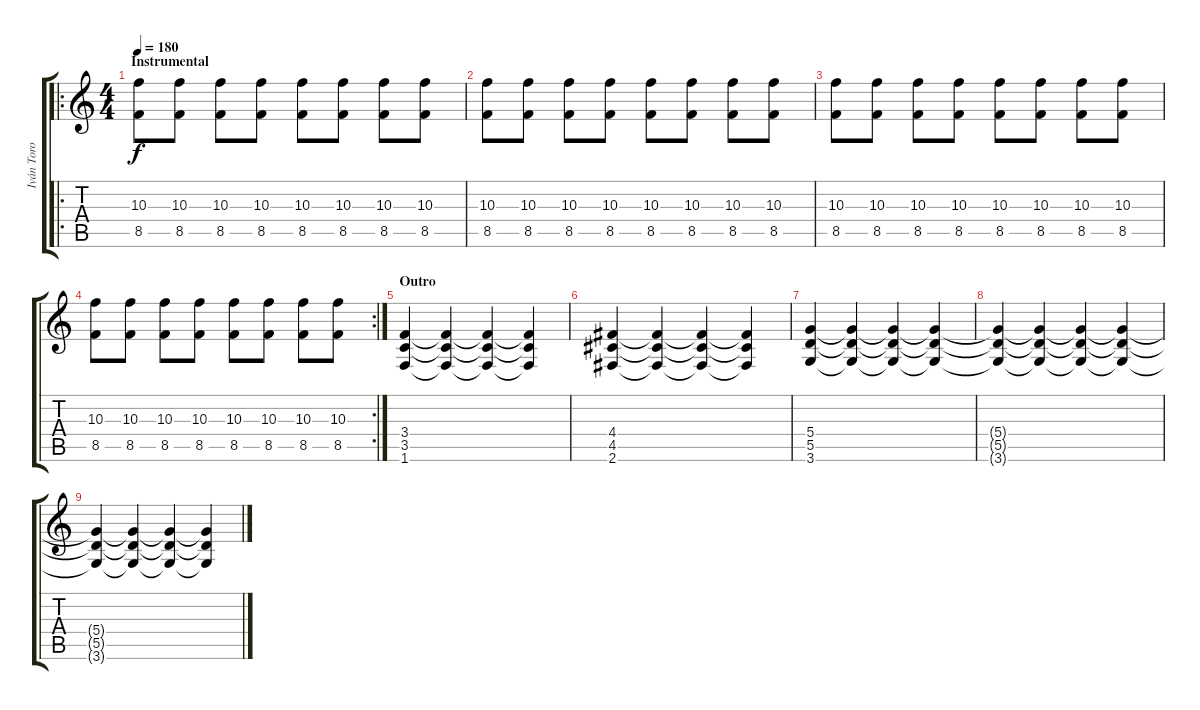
\track ("Iván Toro (guitarra principal)" "Iván Toro ") {instrument distortionguitar}
\staff {score tabs}
\tuning (E4 B3 G3 D3 A2 E2) {hide}
\ro
\ts (4 4)
\section ("" "Instrumental")
\tempo 180
\clef g2
\ks c
(10.3 8.5).8{dy f} (10.3 8.5).8 (10.3 8.5).8 (10.3 8.5).8 (10.3 8.5).8 (10.3 8.5).8 (10.3 8.5).8 (10.3 8.5).8 |
(10.3 8.5).8 (10.3 8.5).8 (10.3 8.5).8 (10.3 8.5).8 (10.3 8.5).8 (10.3 8.5).8 (10.3 8.5).8 (10.3 8.5).8 |
(10.3 8.5).8 (10.3 8.5).8 (10.3 8.5).8 (10.3 8.5).8 (10.3 8.5).8 (10.3 8.5).8 (10.3 8.5).8 (10.3 8.5).8 |
\rc 2
(10.3 8.5).8 (10.3 8.5).8 (10.3 8.5).8 (10.3 8.5).8 (10.3 8.5).8 (10.3 8.5).8 (10.3 8.5).8 (10.3 8.5).8 |
\section ("" "Outro")
(3.4 3.5 1.6).4 (3.4{t} 3.5{t} 1.6{t}).4 (3.4{t} 3.5{t} 1.6{t}).4 (3.4{t} 3.5{t} 1.6{t}).4 |
(4.4 4.5 2.6).4 (4.4{t} 4.5{t} 2.6{t}).4 (4.4{t} 4.5{t} 2.6{t}).4 (4.4{t} 4.5{t} 2.6{t}).4 |
(5.4 5.5 3.6).4 (5.4{t} 5.5{t} 3.6{t}).4 (5.4{t} 5.5{t} 3.6{t}).4 (5.4{t} 5.5{t} 3.6{t}).4 |
(5.4{t} 5.5{t} 3.6{t}).4 (5.4{t} 5.5{t} 3.6{t}).4 (5.4{t} 5.5{t} 3.6{t}).4 (5.4{t} 5.5{t} 3.6{t}).4 |
(5.4{t} 5.5{t} 3.6{t}).4 (5.4{t} 5.5{t} 3.6{t}).4 (5.4{t} 5.5{t} 3.6{t}).4 (5.4{t} 5.5{t} 3.6{t}).4
